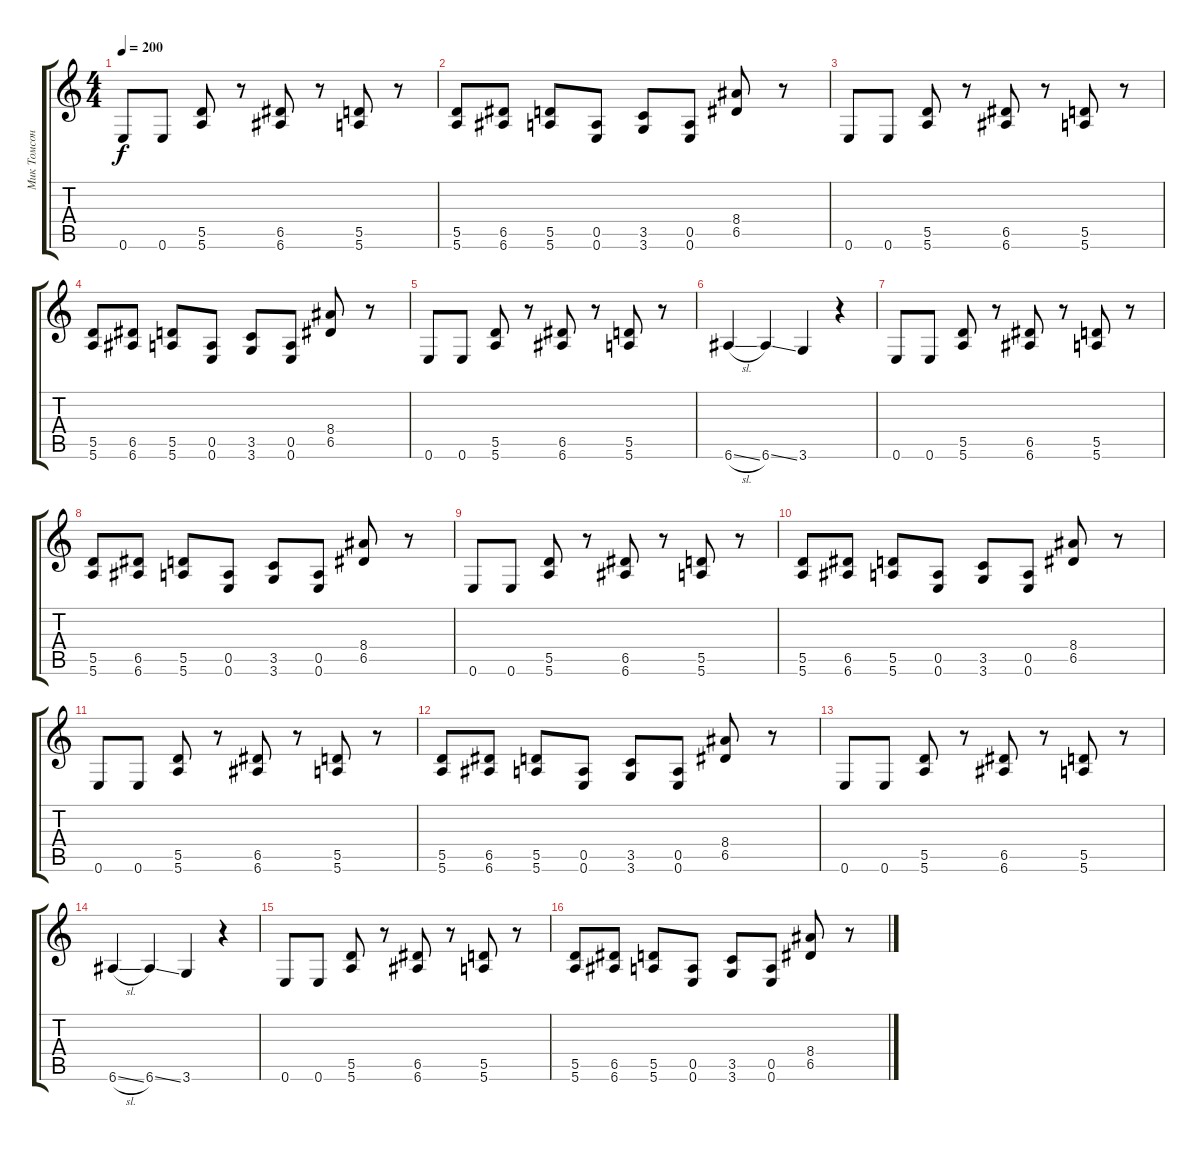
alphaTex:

\track ("Мик Томсон" "Мик Томсон") {instrument distortionguitar}
\staff {score tabs}
\tuning (E4 B3 G3 D3 A2 E2) {hide}
\ts (4 4)
\tempo 200
\clef g2
\ks c
0.6.8{dy f} 0.6.8 (5.5 5.6).8 r.8 (6.5 6.6).8 r.8 (5.5 5.6).8 r.8 |
(5.5 5.6).8 (6.5 6.6).8 (5.5 5.6).8 (0.5 0.6).8 (3.5 3.6).8 (0.5 0.6).8 (8.4 6.5).8 r.8 |
0.6.8 0.6.8 (5.5 5.6).8 r.8 (6.5 6.6).8 r.8 (5.5 5.6).8 r.8 |
(5.5 5.6).8 (6.5 6.6).8 (5.5 5.6).8 (0.5 0.6).8 (3.5 3.6).8 (0.5 0.6).8 (8.4 6.5).8 r.8 |
0.6.8 0.6.8 (5.5 5.6).8 r.8 (6.5 6.6).8 r.8 (5.5 5.6).8 r.8 |
6.6{sl}.4 6.6{ss}.4 3.6.4 r.4 |
0.6.8 0.6.8 (5.5 5.6).8 r.8 (6.5 6.6).8 r.8 (5.5 5.6).8 r.8 |
(5.5 5.6).8 (6.5 6.6).8 (5.5 5.6).8 (0.5 0.6).8 (3.5 3.6).8 (0.5 0.6).8 (8.4 6.5).8 r.8 |
0.6.8 0.6.8 (5.5 5.6).8 r.8 (6.5 6.6).8 r.8 (5.5 5.6).8 r.8 |
(5.5 5.6).8 (6.5 6.6).8 (5.5 5.6).8 (0.5 0.6).8 (3.5 3.6).8 (0.5 0.6).8 (8.4 6.5).8 r.8 |
0.6.8 0.6.8 (5.5 5.6).8 r.8 (6.5 6.6).8 r.8 (5.5 5.6).8 r.8 |
(5.5 5.6).8 (6.5 6.6).8 (5.5 5.6).8 (0.5 0.6).8 (3.5 3.6).8 (0.5 0.6).8 (8.4 6.5).8 r.8 |
0.6.8 0.6.8 (5.5 5.6).8 r.8 (6.5 6.6).8 r.8 (5.5 5.6).8 r.8 |
6.6{sl}.4 6.6{ss}.4 3.6.4 r.4 |
0.6.8 0.6.8 (5.5 5.6).8 r.8 (6.5 6.6).8 r.8 (5.5 5.6).8 r.8 |
(5.5 5.6).8 (6.5 6.6).8 (5.5 5.6).8 (0.5 0.6).8 (3.5 3.6).8 (0.5 0.6).8 (8.4 6.5).8 r.8
